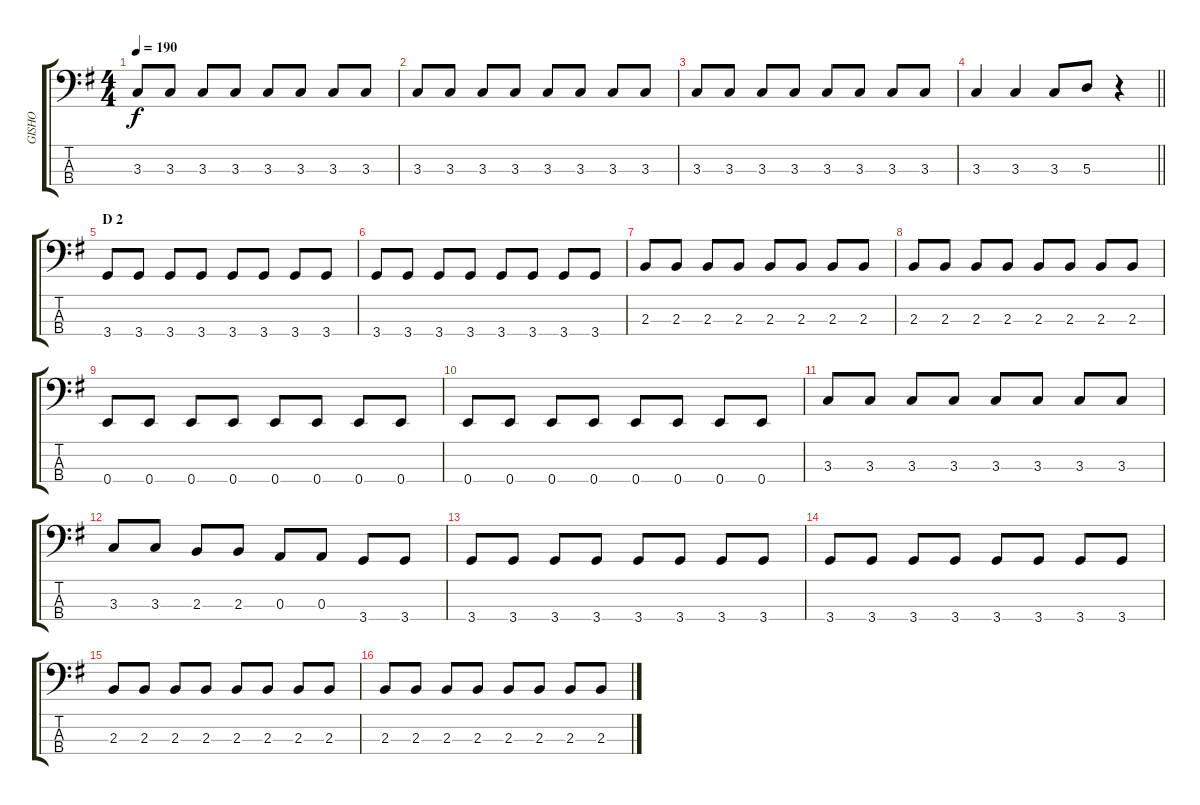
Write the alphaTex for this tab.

\track ("GISHO" "GISHO") {instrument electricbasspick}
\staff {score tabs}
\tuning (G2 D2 A1 E1) {hide}
\ts (4 4)
\tempo 190
\clef f4
\ks g
3.3.8{dy f} 3.3.8 3.3.8 3.3.8 3.3.8 3.3.8 3.3.8 3.3.8 |
3.3.8 3.3.8 3.3.8 3.3.8 3.3.8 3.3.8 3.3.8 3.3.8 |
3.3.8 3.3.8 3.3.8 3.3.8 3.3.8 3.3.8 3.3.8 3.3.8 |
\barLineRight lightlight
3.3.4 3.3.4 3.3.8 5.3.8 r.4 |
\section ("" "D 2")
3.4.8 3.4.8 3.4.8 3.4.8 3.4.8 3.4.8 3.4.8 3.4.8 |
3.4.8 3.4.8 3.4.8 3.4.8 3.4.8 3.4.8 3.4.8 3.4.8 |
2.3.8 2.3.8 2.3.8 2.3.8 2.3.8 2.3.8 2.3.8 2.3.8 |
2.3.8 2.3.8 2.3.8 2.3.8 2.3.8 2.3.8 2.3.8 2.3.8 |
0.4.8 0.4.8 0.4.8 0.4.8 0.4.8 0.4.8 0.4.8 0.4.8 |
0.4.8 0.4.8 0.4.8 0.4.8 0.4.8 0.4.8 0.4.8 0.4.8 |
3.3.8 3.3.8 3.3.8 3.3.8 3.3.8 3.3.8 3.3.8 3.3.8 |
3.3.8 3.3.8 2.3.8 2.3.8 0.3.8 0.3.8 3.4.8 3.4.8 |
3.4.8 3.4.8 3.4.8 3.4.8 3.4.8 3.4.8 3.4.8 3.4.8 |
3.4.8 3.4.8 3.4.8 3.4.8 3.4.8 3.4.8 3.4.8 3.4.8 |
2.3.8 2.3.8 2.3.8 2.3.8 2.3.8 2.3.8 2.3.8 2.3.8 |
2.3.8 2.3.8 2.3.8 2.3.8 2.3.8 2.3.8 2.3.8 2.3.8
